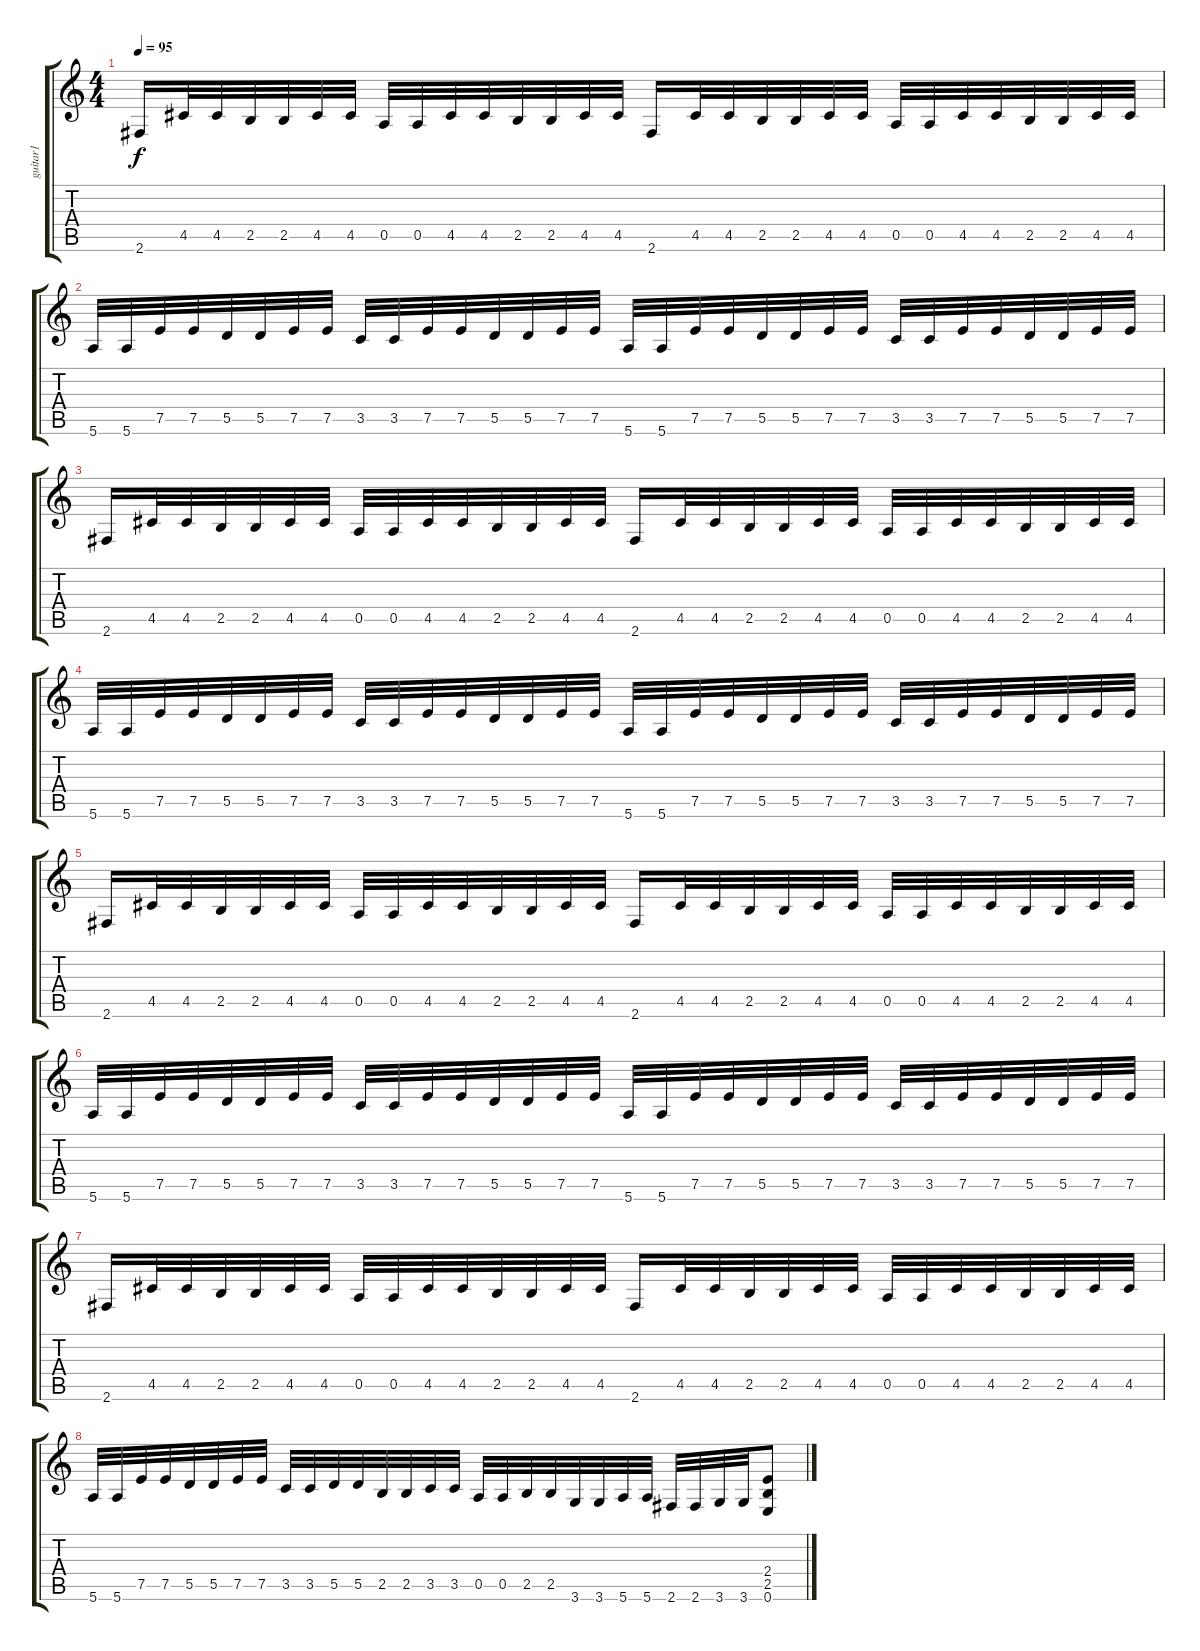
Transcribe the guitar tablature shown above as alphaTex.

\track ("guitar1" "guitar1") {instrument distortionguitar}
\staff {score tabs}
\tuning (E4 B3 G3 D3 A2 E2) {hide}
\ts (4 4)
\tempo 95
\clef g2
\ks c
2.6.16{dy f volume 12} 4.5.32 4.5.32 2.5.32 2.5.32 4.5.32 4.5.32 0.5.32 0.5.32 4.5.32 4.5.32 2.5.32 2.5.32 4.5.32 4.5.32 2.6.16 4.5.32 4.5.32 2.5.32 2.5.32 4.5.32 4.5.32 0.5.32 0.5.32 4.5.32 4.5.32 2.5.32 2.5.32 4.5.32 4.5.32 |
5.6.32{volume 9} 5.6.32 7.5.32 7.5.32 5.5.32 5.5.32 7.5.32 7.5.32 3.5.32 3.5.32 7.5.32 7.5.32 5.5.32 5.5.32 7.5.32 7.5.32 5.6.32 5.6.32 7.5.32 7.5.32 5.5.32 5.5.32 7.5.32 7.5.32 3.5.32 3.5.32 7.5.32 7.5.32 5.5.32 5.5.32 7.5.32 7.5.32 |
2.6.16{volume 7} 4.5.32 4.5.32 2.5.32 2.5.32 4.5.32 4.5.32 0.5.32 0.5.32 4.5.32 4.5.32 2.5.32 2.5.32 4.5.32 4.5.32 2.6.16 4.5.32 4.5.32 2.5.32 2.5.32 4.5.32 4.5.32 0.5.32 0.5.32 4.5.32 4.5.32 2.5.32 2.5.32 4.5.32 4.5.32 |
5.6.32{volume 6} 5.6.32 7.5.32 7.5.32 5.5.32 5.5.32 7.5.32 7.5.32 3.5.32 3.5.32 7.5.32 7.5.32 5.5.32 5.5.32 7.5.32 7.5.32 5.6.32 5.6.32 7.5.32 7.5.32 5.5.32 5.5.32 7.5.32 7.5.32 3.5.32 3.5.32 7.5.32 7.5.32 5.5.32 5.5.32 7.5.32 7.5.32 |
2.6.16{volume 4} 4.5.32 4.5.32 2.5.32 2.5.32 4.5.32 4.5.32 0.5.32 0.5.32 4.5.32 4.5.32 2.5.32 2.5.32 4.5.32 4.5.32 2.6.16 4.5.32 4.5.32 2.5.32 2.5.32 4.5.32 4.5.32 0.5.32 0.5.32 4.5.32 4.5.32 2.5.32 2.5.32 4.5.32 4.5.32 |
5.6.32{volume 2} 5.6.32 7.5.32 7.5.32 5.5.32 5.5.32 7.5.32 7.5.32 3.5.32 3.5.32 7.5.32 7.5.32 5.5.32 5.5.32 7.5.32 7.5.32 5.6.32 5.6.32 7.5.32 7.5.32 5.5.32 5.5.32 7.5.32 7.5.32 3.5.32 3.5.32 7.5.32 7.5.32 5.5.32 5.5.32 7.5.32 7.5.32 |
2.6.16{volume 1} 4.5.32 4.5.32 2.5.32 2.5.32 4.5.32 4.5.32 0.5.32 0.5.32 4.5.32 4.5.32 2.5.32 2.5.32 4.5.32 4.5.32 2.6.16 4.5.32 4.5.32 2.5.32 2.5.32 4.5.32 4.5.32 0.5.32 0.5.32 4.5.32 4.5.32 2.5.32 2.5.32 4.5.32 4.5.32 |
5.6.32 5.6.32 7.5.32 7.5.32 5.5.32 5.5.32 7.5.32 7.5.32 3.5.32 3.5.32 5.5.32 5.5.32 2.5.32 2.5.32 3.5.32 3.5.32 0.5.32 0.5.32 2.5.32 2.5.32 3.6.32 3.6.32 5.6.32 5.6.32 2.6.32 2.6.32 3.6.32 3.6.32 (2.4 2.5 0.6).8
